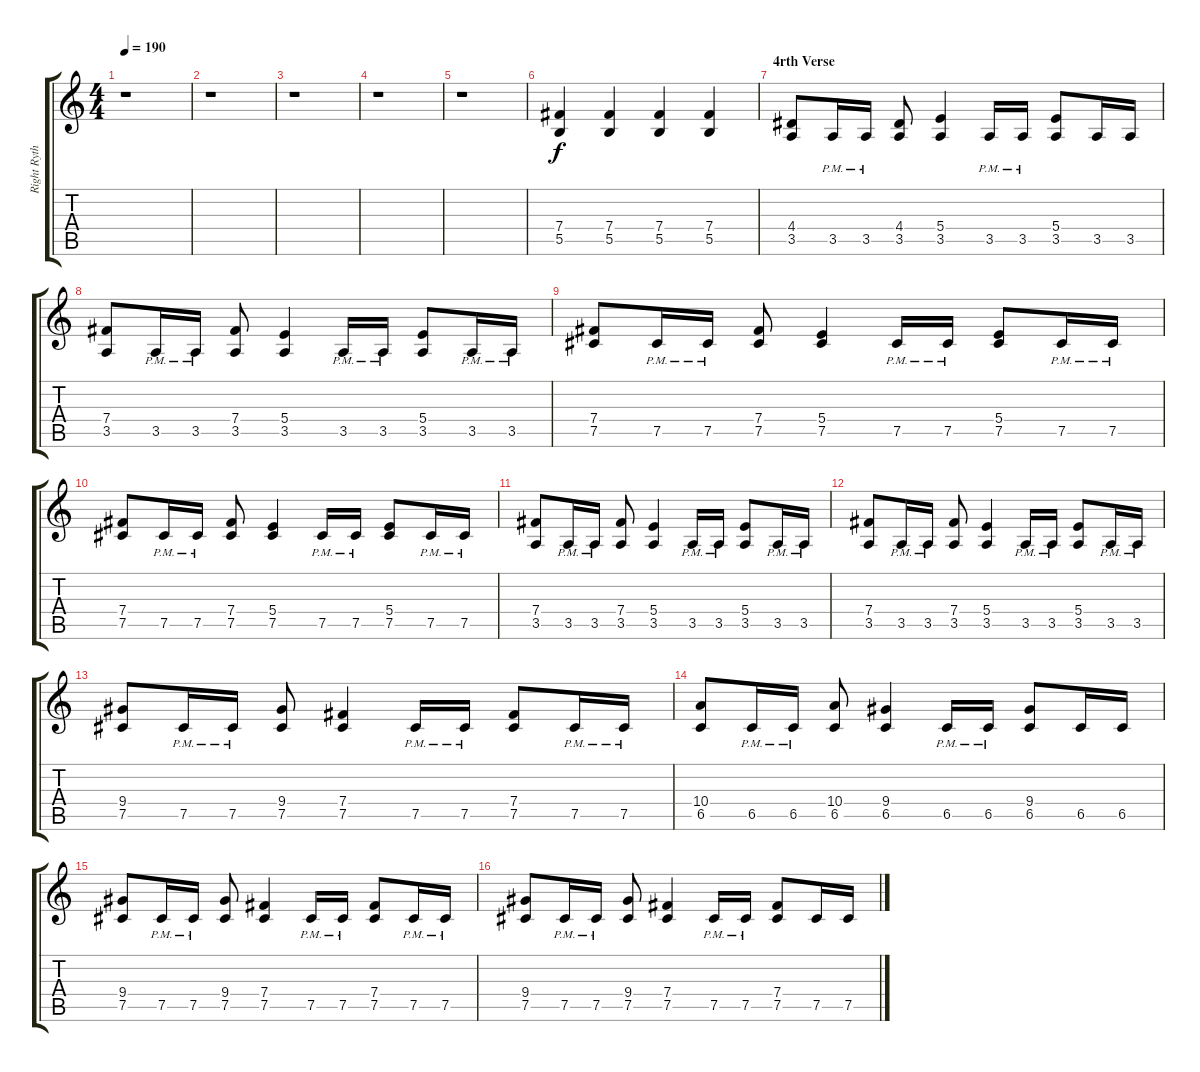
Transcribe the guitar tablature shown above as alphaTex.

\track ("Right Rythm Guitar (Rythm Guitar)" "Right Ryth") {instrument distortionguitar}
\staff {score tabs}
\tuning (Db4 Ab3 E3 B2 Gb2 Db2) {hide}
\ts (4 4)
\tempo 190
\clef g2
\ks c
r.1{dy f} |
r.1 |
r.1 |
r.1 |
r.1 |
(7.4 5.5).4 (7.4 5.5).4 (7.4 5.5).4 (7.4 5.5).4 |
\section ("" "4rth Verse")
(4.4 3.5).8 3.5{pm}.16 3.5{pm}.16 (4.4 3.5).8 (5.4 3.5).4 3.5{pm}.16 3.5{pm}.16 (5.4 3.5).8 3.5.16 3.5.16 |
(7.4 3.5).8 3.5{pm}.16 3.5{pm}.16 (7.4 3.5).8 (5.4 3.5).4 3.5{pm}.16 3.5{pm}.16 (5.4 3.5).8 3.5{pm}.16 3.5{pm}.16 |
(7.4 7.5).8 7.5{pm}.16 7.5{pm}.16 (7.4 7.5).8 (5.4 7.5).4 7.5{pm}.16 7.5{pm}.16 (5.4 7.5).8 7.5{pm}.16 7.5{pm}.16 |
(7.4 7.5).8 7.5{pm}.16 7.5{pm}.16 (7.4 7.5).8 (5.4 7.5).4 7.5{pm}.16 7.5{pm}.16 (5.4 7.5).8 7.5{pm}.16 7.5{pm}.16 |
(7.4 3.5).8 3.5{pm}.16 3.5{pm}.16 (7.4 3.5).8 (5.4 3.5).4 3.5{pm}.16 3.5{pm}.16 (5.4 3.5).8 3.5{pm}.16 3.5{pm}.16 |
(7.4 3.5).8 3.5{pm}.16 3.5{pm}.16 (7.4 3.5).8 (5.4 3.5).4 3.5{pm}.16 3.5{pm}.16 (5.4 3.5).8 3.5{pm}.16 3.5{pm}.16 |
(9.4 7.5).8 7.5{pm}.16 7.5{pm}.16 (9.4 7.5).8 (7.4 7.5).4 7.5{pm}.16 7.5{pm}.16 (7.4 7.5).8 7.5{pm}.16 7.5{pm}.16 |
(10.4 6.5).8 6.5{pm}.16 6.5{pm}.16 (10.4 6.5).8 (9.4 6.5).4 6.5{pm}.16 6.5{pm}.16 (9.4 6.5).8 6.5.16 6.5.16 |
(9.4 7.5).8 7.5{pm}.16 7.5{pm}.16 (9.4 7.5).8 (7.4 7.5).4 7.5{pm}.16 7.5{pm}.16 (7.4 7.5).8 7.5{pm}.16 7.5{pm}.16 |
(9.4 7.5).8 7.5{pm}.16 7.5{pm}.16 (9.4 7.5).8 (7.4 7.5).4 7.5{pm}.16 7.5{pm}.16 (7.4 7.5).8 7.5.16 7.5.16
